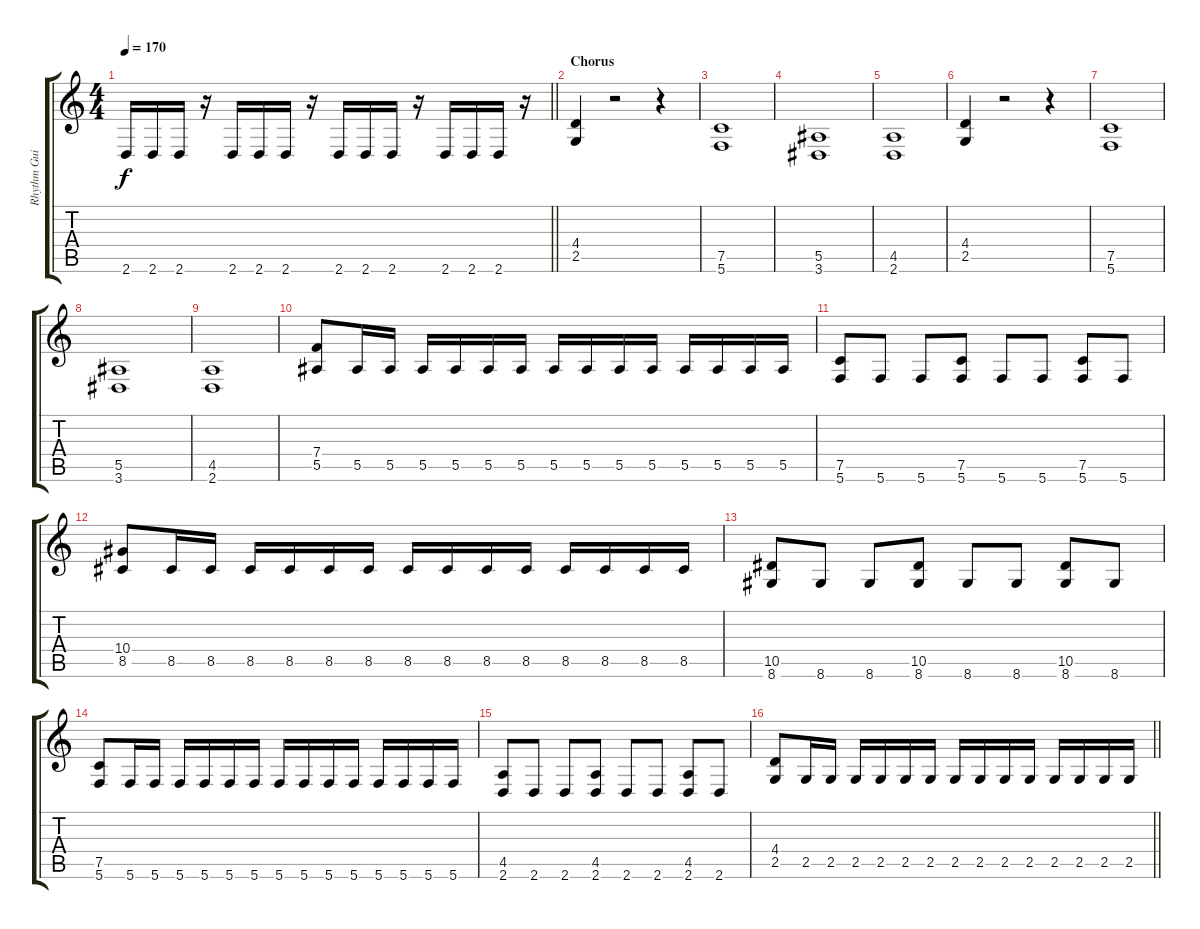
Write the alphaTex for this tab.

\track ("Rhythm Guitar" "Rhythm Gui") {instrument distortionguitar}
\staff {score tabs}
\tuning (C4 G3 Eb3 Bb2 F2 C2) {hide}
\ts (4 4)
\tempo 170
\clef g2
\barLineRight lightlight
\ks c
2.6.16{dy f} 2.6.16 2.6.16 r.16 2.6.16 2.6.16 2.6.16 r.16 2.6.16 2.6.16 2.6.16 r.16 2.6.16 2.6.16 2.6.16 r.16 |
\section ("" "Chorus")
(4.4 2.5).4 r.2 r.4 |
(7.5 5.6).1 |
(5.5 3.6).1 |
(4.5 2.6).1 |
(4.4 2.5).4 r.2 r.4 |
(7.5 5.6).1 |
(5.5 3.6).1 |
(4.5 2.6).1 |
(7.4 5.5).8 5.5.16 5.5.16 5.5.16 5.5.16 5.5.16 5.5.16 5.5.16 5.5.16 5.5.16 5.5.16 5.5.16 5.5.16 5.5.16 5.5.16 |
(7.5 5.6).8 5.6.8 5.6.8 (7.5 5.6).8 5.6.8 5.6.8 (7.5 5.6).8 5.6.8 |
(10.4 8.5).8 8.5.16 8.5.16 8.5.16 8.5.16 8.5.16 8.5.16 8.5.16 8.5.16 8.5.16 8.5.16 8.5.16 8.5.16 8.5.16 8.5.16 |
(10.5 8.6).8 8.6.8 8.6.8 (10.5 8.6).8 8.6.8 8.6.8 (10.5 8.6).8 8.6.8 |
(7.5 5.6).8 5.6.16 5.6.16 5.6.16 5.6.16 5.6.16 5.6.16 5.6.16 5.6.16 5.6.16 5.6.16 5.6.16 5.6.16 5.6.16 5.6.16 |
(4.5 2.6).8 2.6.8 2.6.8 (4.5 2.6).8 2.6.8 2.6.8 (4.5 2.6).8 2.6.8 |
\barLineRight lightlight
(4.4 2.5).8 2.5.16 2.5.16 2.5.16 2.5.16 2.5.16 2.5.16 2.5.16 2.5.16 2.5.16 2.5.16 2.5.16 2.5.16 2.5.16 2.5.16
